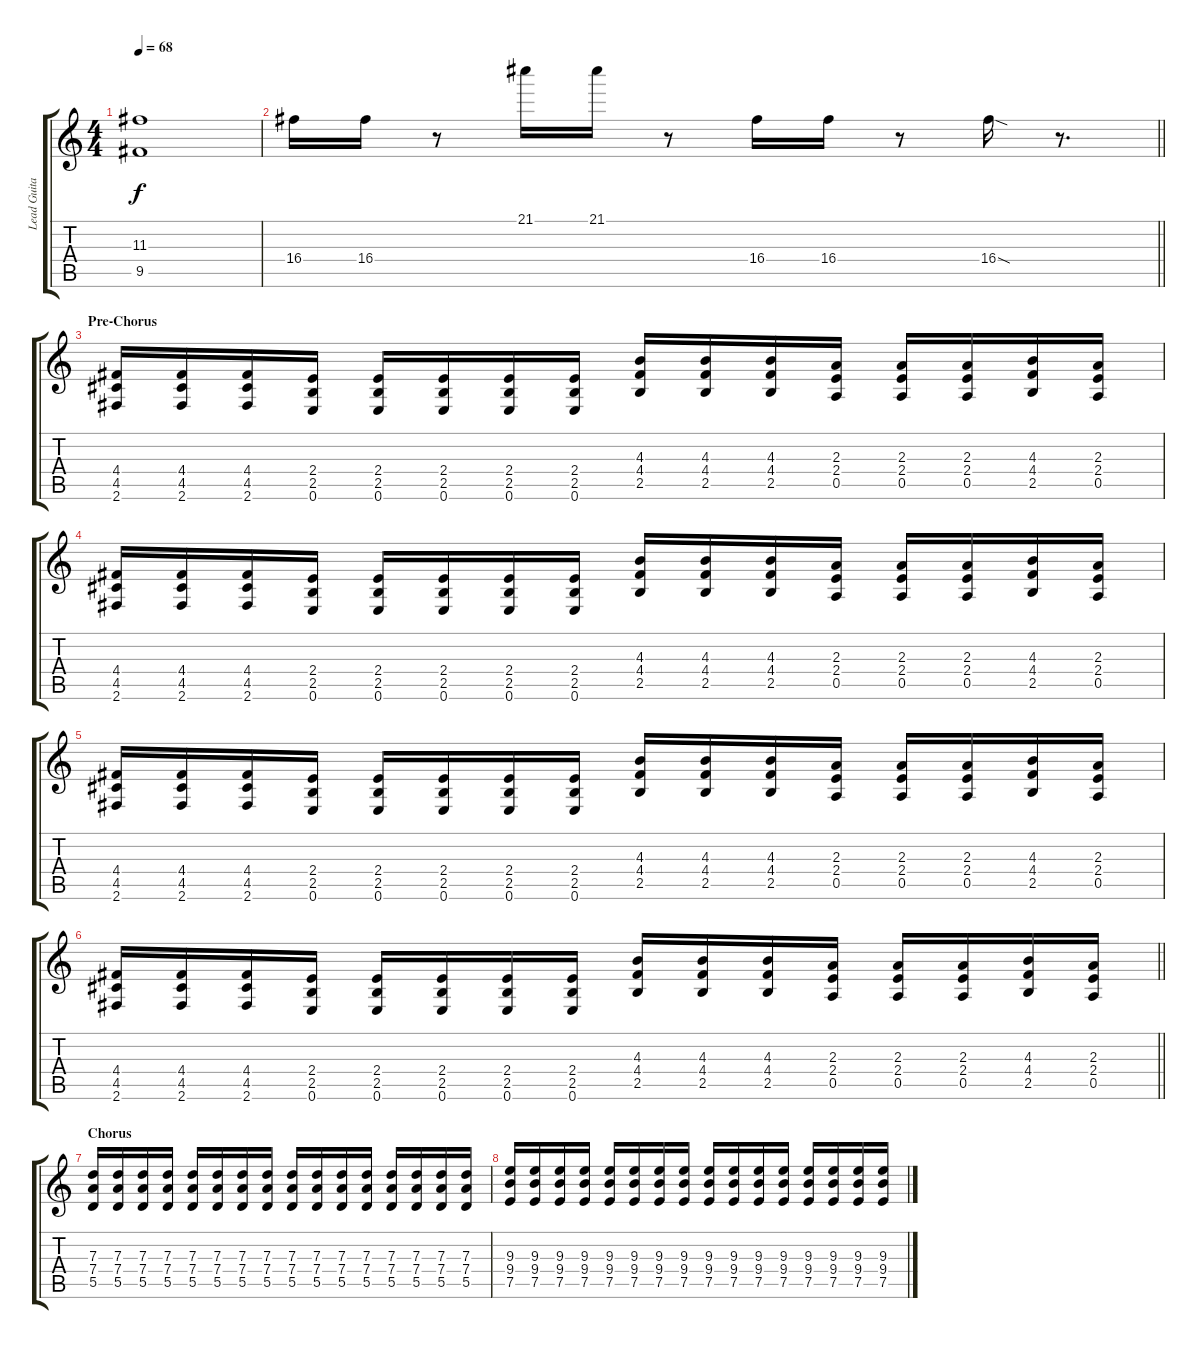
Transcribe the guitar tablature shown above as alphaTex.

\track ("Lead Guitar" "Lead Guita") {instrument overdrivenguitar}
\staff {score tabs}
\tuning (E4 B3 G3 D3 A2 E2) {hide}
\ts (4 4)
\tempo 68
\clef g2
\ks c
(11.3{t} 9.5{t}).1{dy f} |
\barLineRight lightlight
16.4.16{volume 16} 16.4.16 r.8 21.1.16 21.1.16 r.8 16.4.16 16.4.16 r.8 16.4{sod}.16 r.8{d} |
\section ("" "Pre-Chorus")
(4.4 4.5 2.6).16 (4.4 4.5 2.6).16 (4.4 4.5 2.6).16 (2.4 2.5 0.6).16 (2.4 2.5 0.6).16 (2.4 2.5 0.6).16 (2.4 2.5 0.6).16 (2.4 2.5 0.6).16 (4.3 4.4 2.5).16 (4.3 4.4 2.5).16 (4.3 4.4 2.5).16 (2.3 2.4 0.5).16 (2.3 2.4 0.5).16 (2.3 2.4 0.5).16 (4.3 4.4 2.5).16 (2.3 2.4 0.5).16 |
(4.4 4.5 2.6).16 (4.4 4.5 2.6).16 (4.4 4.5 2.6).16 (2.4 2.5 0.6).16 (2.4 2.5 0.6).16 (2.4 2.5 0.6).16 (2.4 2.5 0.6).16 (2.4 2.5 0.6).16 (4.3 4.4 2.5).16 (4.3 4.4 2.5).16 (4.3 4.4 2.5).16 (2.3 2.4 0.5).16 (2.3 2.4 0.5).16 (2.3 2.4 0.5).16 (4.3 4.4 2.5).16 (2.3 2.4 0.5).16 |
(4.4 4.5 2.6).16 (4.4 4.5 2.6).16 (4.4 4.5 2.6).16 (2.4 2.5 0.6).16 (2.4 2.5 0.6).16 (2.4 2.5 0.6).16 (2.4 2.5 0.6).16 (2.4 2.5 0.6).16 (4.3 4.4 2.5).16 (4.3 4.4 2.5).16 (4.3 4.4 2.5).16 (2.3 2.4 0.5).16 (2.3 2.4 0.5).16 (2.3 2.4 0.5).16 (4.3 4.4 2.5).16 (2.3 2.4 0.5).16 |
\barLineRight lightlight
(4.4 4.5 2.6).16 (4.4 4.5 2.6).16 (4.4 4.5 2.6).16 (2.4 2.5 0.6).16 (2.4 2.5 0.6).16 (2.4 2.5 0.6).16 (2.4 2.5 0.6).16 (2.4 2.5 0.6).16 (4.3 4.4 2.5).16 (4.3 4.4 2.5).16 (4.3 4.4 2.5).16 (2.3 2.4 0.5).16 (2.3 2.4 0.5).16 (2.3 2.4 0.5).16 (4.3 4.4 2.5).16 (2.3 2.4 0.5).16 |
\section ("" "Chorus")
(7.3 7.4 5.5).16 (7.3 7.4 5.5).16 (7.3 7.4 5.5).16 (7.3 7.4 5.5).16 (7.3 7.4 5.5).16 (7.3 7.4 5.5).16 (7.3 7.4 5.5).16 (7.3 7.4 5.5).16 (7.3 7.4 5.5).16 (7.3 7.4 5.5).16 (7.3 7.4 5.5).16 (7.3 7.4 5.5).16 (7.3 7.4 5.5).16 (7.3 7.4 5.5).16 (7.3 7.4 5.5).16 (7.3 7.4 5.5).16 |
(9.3 9.4 7.5).16 (9.3 9.4 7.5).16 (9.3 9.4 7.5).16 (9.3 9.4 7.5).16 (9.3 9.4 7.5).16 (9.3 9.4 7.5).16 (9.3 9.4 7.5).16 (9.3 9.4 7.5).16 (9.3 9.4 7.5).16 (9.3 9.4 7.5).16 (9.3 9.4 7.5).16 (9.3 9.4 7.5).16 (9.3 9.4 7.5).16 (9.3 9.4 7.5).16 (9.3 9.4 7.5).16 (9.3 9.4 7.5).16
